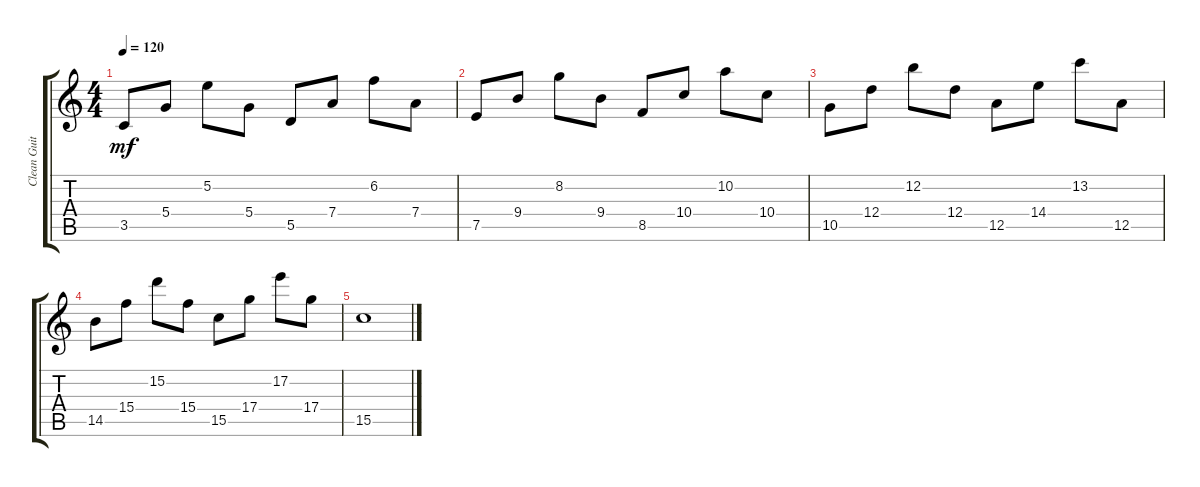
\track ("Clean Guitar" "Clean Guit") {instrument electricguitarclean}
\staff {score tabs}
\tuning (E4 B3 G3 D3 A2 E2) {hide}
\ts (4 4)
\tempo 120
\clef g2
\ks c
3.5.8{dy mf instrument electricguitarclean} 5.4.8 5.2.8 5.4.8 5.5.8 7.4.8 6.2.8 7.4.8 |
7.5.8 9.4.8 8.2.8 9.4.8 8.5.8 10.4.8 10.2.8 10.4.8 |
10.5.8 12.4.8 12.2.8 12.4.8 12.5.8 14.4.8 13.2.8 12.5.8 |
14.5.8 15.4.8 15.2.8 15.4.8 15.5.8 17.4.8 17.2.8 17.4.8 |
15.5.1
